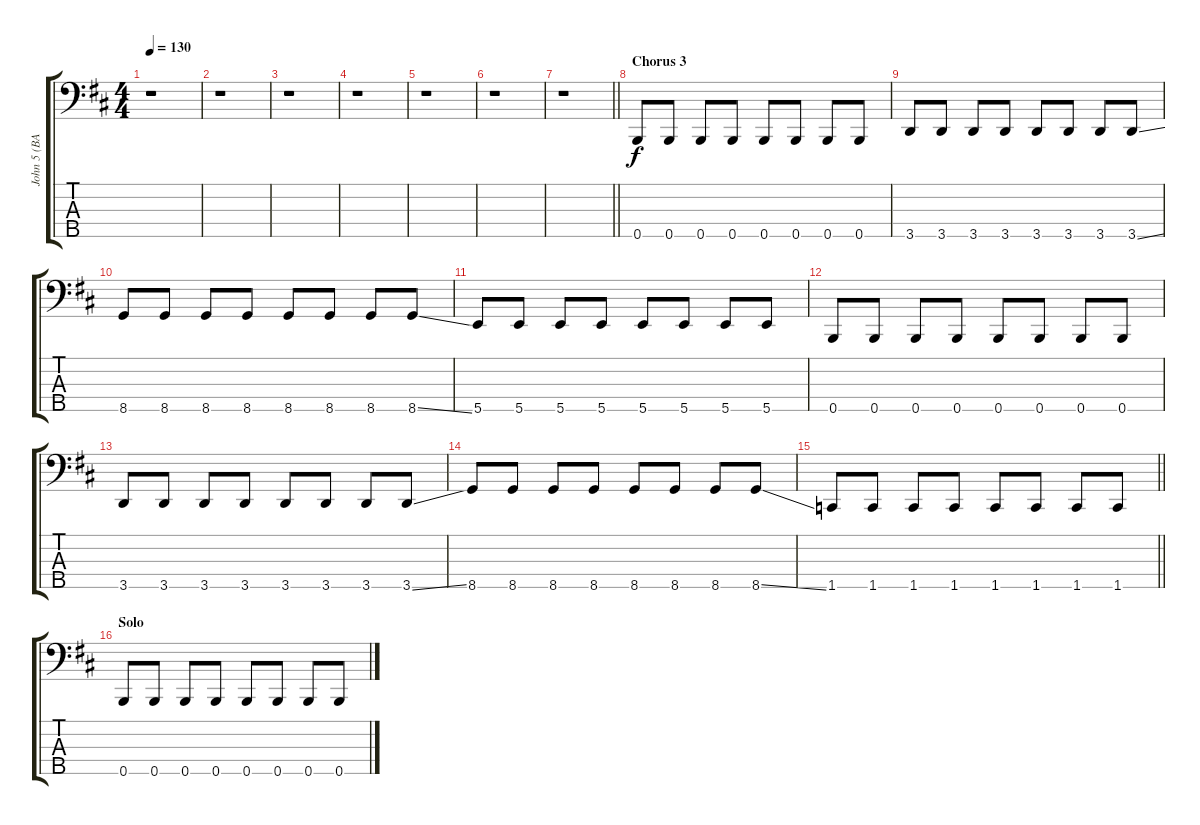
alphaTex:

\track ("John 5 (BASS)" "John 5 (BA") {instrument electricbassfinger}
\staff {score tabs}
\tuning (G2 D2 A1 E1 B0) {hide}
\ts (4 4)
\tempo 130
\clef f4
\ks d
r.1{dy p} |
r.1 |
r.1 |
r.1 |
r.1 |
r.1 |
\barLineRight lightlight
r.1 |
\section ("" "Chorus 3")
0.5.8{dy f} 0.5.8 0.5.8 0.5.8 0.5.8 0.5.8 0.5.8 0.5.8 |
3.5.8 3.5.8 3.5.8 3.5.8 3.5.8 3.5.8 3.5.8 3.5{ss}.8 |
8.5.8 8.5.8 8.5.8 8.5.8 8.5.8 8.5.8 8.5.8 8.5{ss}.8 |
5.5.8 5.5.8 5.5.8 5.5.8 5.5.8 5.5.8 5.5.8 5.5.8 |
0.5.8 0.5.8 0.5.8 0.5.8 0.5.8 0.5.8 0.5.8 0.5.8 |
3.5.8 3.5.8 3.5.8 3.5.8 3.5.8 3.5.8 3.5.8 3.5{ss}.8 |
8.5.8 8.5.8 8.5.8 8.5.8 8.5.8 8.5.8 8.5.8 8.5{ss}.8 |
\barLineRight lightlight
1.5.8 1.5.8 1.5.8 1.5.8 1.5.8 1.5.8 1.5.8 1.5.8 |
\section ("" "Solo")
0.5.8 0.5.8 0.5.8 0.5.8 0.5.8 0.5.8 0.5.8 0.5.8
